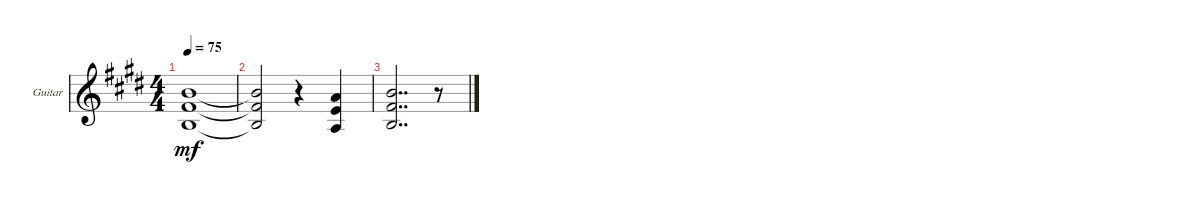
\defaultSystemsLayout 4
\bracketExtendMode groupsimilarinstruments
\firstSystemTrackNameOrientation horizontal
\otherSystemsTrackNameOrientation horizontal
\track ("Electric Guitar" "Guitar") {multiBarRest instrument overdrivenguitar}
\staff {score}
\tuning (E4 B3 G3 D3 A2 E2)
\ts (4 4)
\tempo 75
\clef g2
\ks e
(7.6 9.5 9.4).1{dy mf} |
(7.6{t} 9.5{t} 9.4{t}).2 r.4 (5.6 7.5 7.4).4 |
(7.6 9.5 9.4).2{dd} r.8
